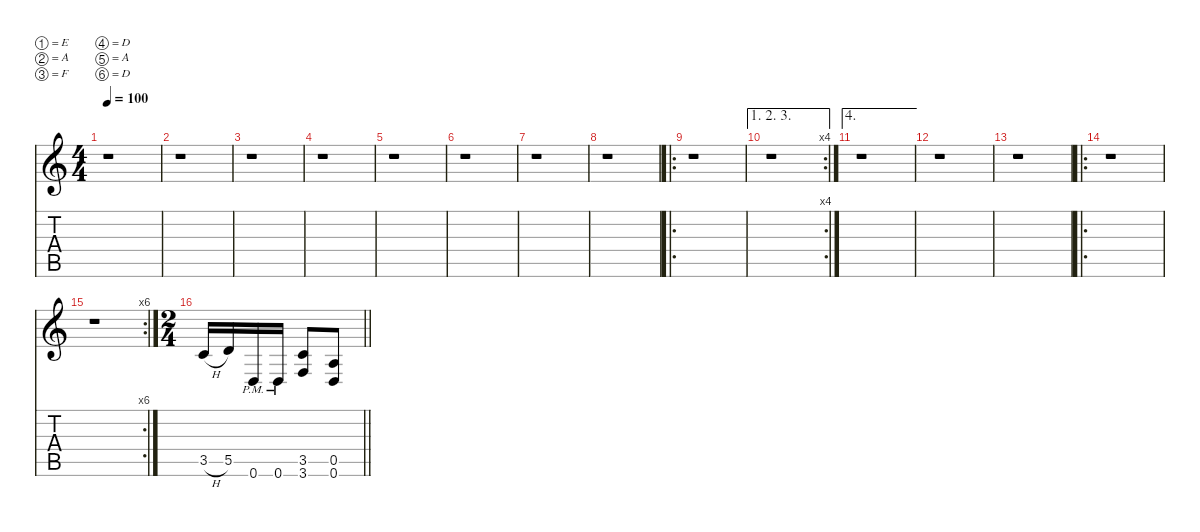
\defaultSystemsLayout 4
\hideDynamics
\bracketExtendMode nobrackets
\singleTrackTrackNamePolicy hidden
\multiTrackTrackNamePolicy hidden
\firstSystemTrackNameMode fullname
\firstSystemTrackNameOrientation horizontal
\otherSystemsTrackNameOrientation horizontal
\track ("Guitar 2" "od.guit.") {instrument overdrivenguitar}
\staff {score tabs}
\tuning (E4 A3 F3 D3 A2 D2)
\ts (4 4)
\tempo 100
\clef g2
\ks c
r.1{dy f beam Down} |
r.1{beam Down} |
r.1{beam Down} |
r.1{beam Down} |
r.1{beam Down} |
r.1{beam Down} |
r.1{beam Down} |
r.1{beam Down} |
\ro
r.1{beam Down} |
\ae (1 2 3)
\rc 4
r.1{beam Down} |
\ae 4
r.1{beam Down} |
r.1{beam Down} |
r.1{beam Down} |
\ro
r.1{beam Down} |
\rc 6
r.1{beam Down} |
\ts (2 4)
\beaming (8 2 2)
\barLineRight lightlight
3.5{h}.16{dy mf instrument acousticguitarsteel beam Up} 5.5.16{beam Up} 0.6{pm}.16{beam Up} 0.6{pm}.16{beam Up} (3.5 3.6).8{beam Up} (0.5 0.6).8{beam Up}
